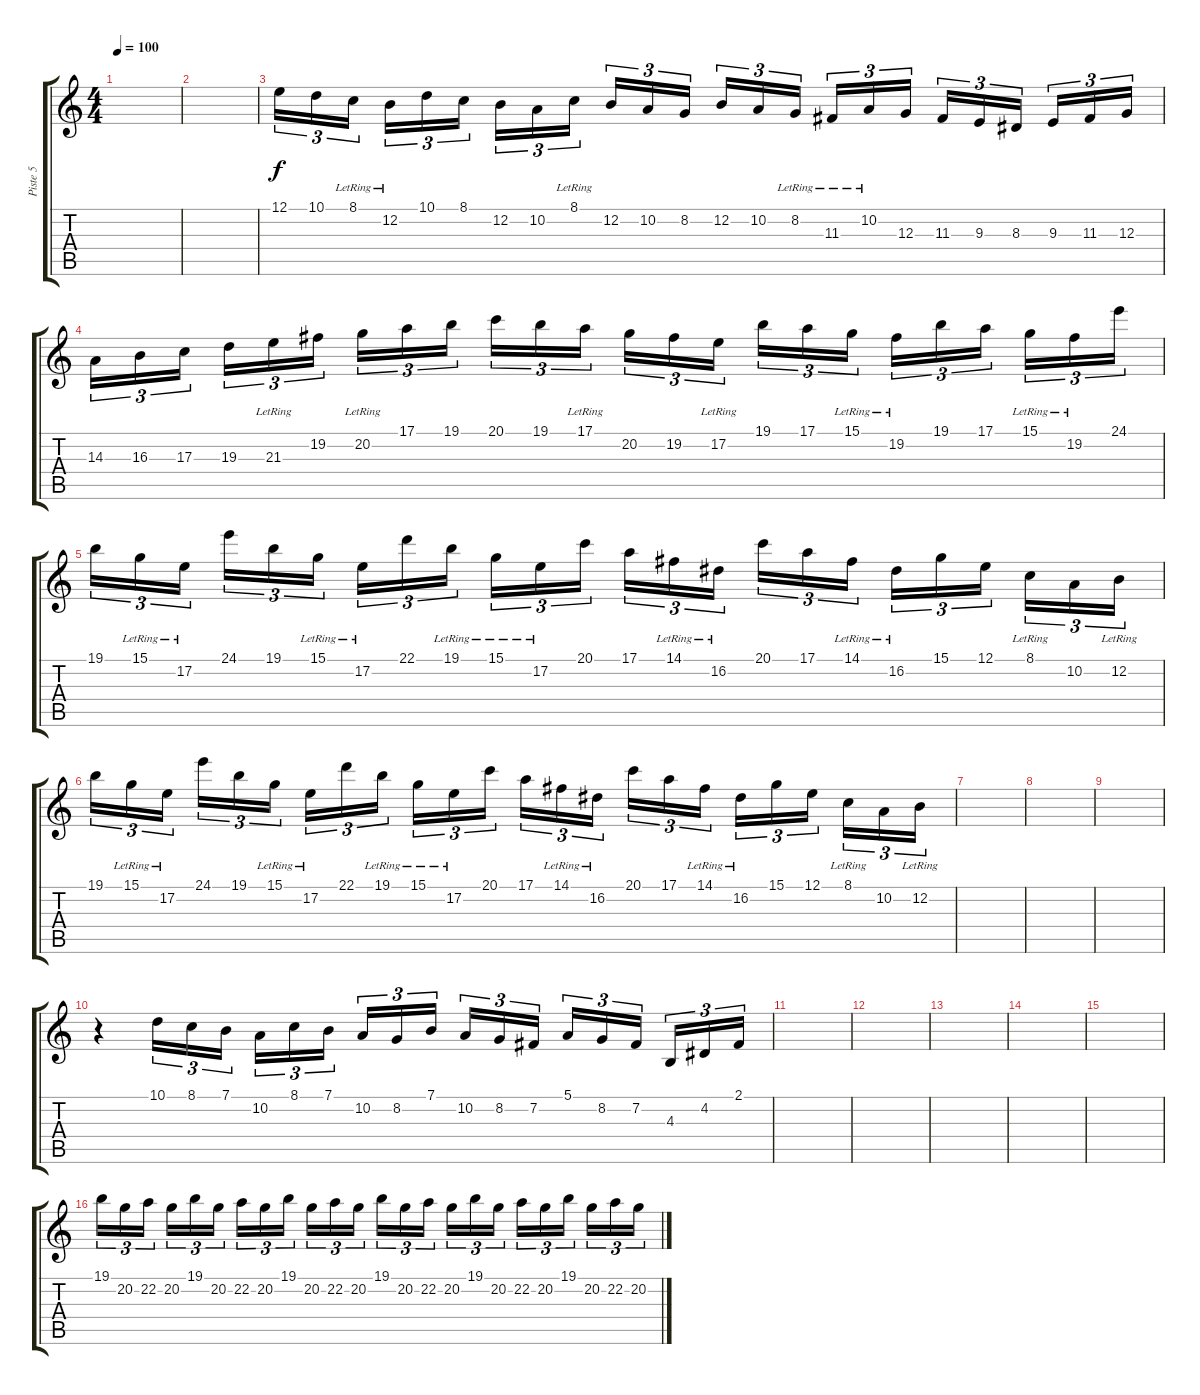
\track ("Piste 5" "Piste 5") {instrument harpsichord}
\staff {score tabs}
\tuning (E4 B3 G3 D3 A2 E2) {hide}
\ts (4 4)
\tempo 100
\clef g2
\ks c
|
|
12.1.16{tu (3 2)} 10.1.16{tu (3 2)} 8.1{lr}.16{tu (3 2)} 12.2{lr}.16{tu (3 2)} 10.1.16{tu (3 2)} 8.1.16{tu (3 2)} 12.2.16{tu (3 2)} 10.2.16{tu (3 2)} 8.1{lr}.16{tu (3 2)} 12.2.16{tu (3 2)} 10.2.16{tu (3 2)} 8.2.16{tu (3 2)} 12.2.16{tu (3 2)} 10.2.16{tu (3 2)} 8.2{lr}.16{tu (3 2)} 11.3{lr}.16{tu (3 2)} 10.2{lr}.16{tu (3 2)} 12.3.16{tu (3 2)} 11.3.16{tu (3 2)} 9.3.16{tu (3 2)} 8.3.16{tu (3 2)} 9.3.16{tu (3 2)} 11.3.16{tu (3 2)} 12.3.16{tu (3 2)} |
14.3.16{tu (3 2)} 16.3.16{tu (3 2)} 17.3.16{tu (3 2)} 19.3.16{tu (3 2)} 21.3{lr}.16{tu (3 2)} 19.2.16{tu (3 2)} 20.2{lr}.16{tu (3 2)} 17.1.16{tu (3 2)} 19.1.16{tu (3 2)} 20.1.16{tu (3 2)} 19.1.16{tu (3 2)} 17.1{lr}.16{tu (3 2)} 20.2.16{tu (3 2)} 19.2.16{tu (3 2)} 17.2{lr}.16{tu (3 2)} 19.1.16{tu (3 2)} 17.1.16{tu (3 2)} 15.1{lr}.16{tu (3 2)} 19.2{lr}.16{tu (3 2)} 19.1.16{tu (3 2)} 17.1.16{tu (3 2)} 15.1{lr}.16{tu (3 2)} 19.2{lr}.16{tu (3 2)} 24.1.16{tu (3 2)} |
19.1.16{tu (3 2)} 15.1{lr}.16{tu (3 2)} 17.2{lr}.16{tu (3 2)} 24.1.16{tu (3 2)} 19.1.16{tu (3 2)} 15.1{lr}.16{tu (3 2)} 17.2{lr}.16{tu (3 2)} 22.1.16{tu (3 2)} 19.1{lr}.16{tu (3 2)} 15.1{lr}.16{tu (3 2)} 17.2{lr}.16{tu (3 2)} 20.1.16{tu (3 2)} 17.1.16{tu (3 2)} 14.1{lr}.16{tu (3 2)} 16.2{lr}.16{tu (3 2)} 20.1.16{tu (3 2)} 17.1.16{tu (3 2)} 14.1{lr}.16{tu (3 2)} 16.2{lr}.16{tu (3 2)} 15.1.16{tu (3 2)} 12.1.16{tu (3 2)} 8.1{lr}.16{tu (3 2)} 10.2.16{tu (3 2)} 12.2{lr}.16{tu (3 2)} |
19.1.16{tu (3 2)} 15.1{lr}.16{tu (3 2)} 17.2{lr}.16{tu (3 2)} 24.1.16{tu (3 2)} 19.1.16{tu (3 2)} 15.1{lr}.16{tu (3 2)} 17.2{lr}.16{tu (3 2)} 22.1.16{tu (3 2)} 19.1{lr}.16{tu (3 2)} 15.1{lr}.16{tu (3 2)} 17.2{lr}.16{tu (3 2)} 20.1.16{tu (3 2)} 17.1.16{tu (3 2)} 14.1{lr}.16{tu (3 2)} 16.2{lr}.16{tu (3 2)} 20.1.16{tu (3 2)} 17.1.16{tu (3 2)} 14.1{lr}.16{tu (3 2)} 16.2{lr}.16{tu (3 2)} 15.1.16{tu (3 2)} 12.1.16{tu (3 2)} 8.1{lr}.16{tu (3 2)} 10.2.16{tu (3 2)} 12.2{lr}.16{tu (3 2)} |
|
|
|
r.4 10.1.16{tu (3 2)} 8.1.16{tu (3 2)} 7.1.16{tu (3 2)} 10.2.16{tu (3 2)} 8.1.16{tu (3 2)} 7.1.16{tu (3 2)} 10.2.16{tu (3 2)} 8.2.16{tu (3 2)} 7.1.16{tu (3 2)} 10.2.16{tu (3 2)} 8.2.16{tu (3 2)} 7.2.16{tu (3 2)} 5.1.16{tu (3 2)} 8.2.16{tu (3 2)} 7.2.16{tu (3 2)} 4.3.16{tu (3 2)} 4.2.16{tu (3 2)} 2.1.16{tu (3 2)} |
|
|
|
|
|
19.1.16{tu (3 2)} 20.2.16{tu (3 2)} 22.2.16{tu (3 2)} 20.2.16{tu (3 2)} 19.1.16{tu (3 2)} 20.2.16{tu (3 2)} 22.2.16{tu (3 2)} 20.2.16{tu (3 2)} 19.1.16{tu (3 2)} 20.2.16{tu (3 2)} 22.2.16{tu (3 2)} 20.2.16{tu (3 2)} 19.1.16{tu (3 2)} 20.2.16{tu (3 2)} 22.2.16{tu (3 2)} 20.2.16{tu (3 2)} 19.1.16{tu (3 2)} 20.2.16{tu (3 2)} 22.2.16{tu (3 2)} 20.2.16{tu (3 2)} 19.1.16{tu (3 2)} 20.2.16{tu (3 2)} 22.2.16{tu (3 2)} 20.2.16{tu (3 2)}
